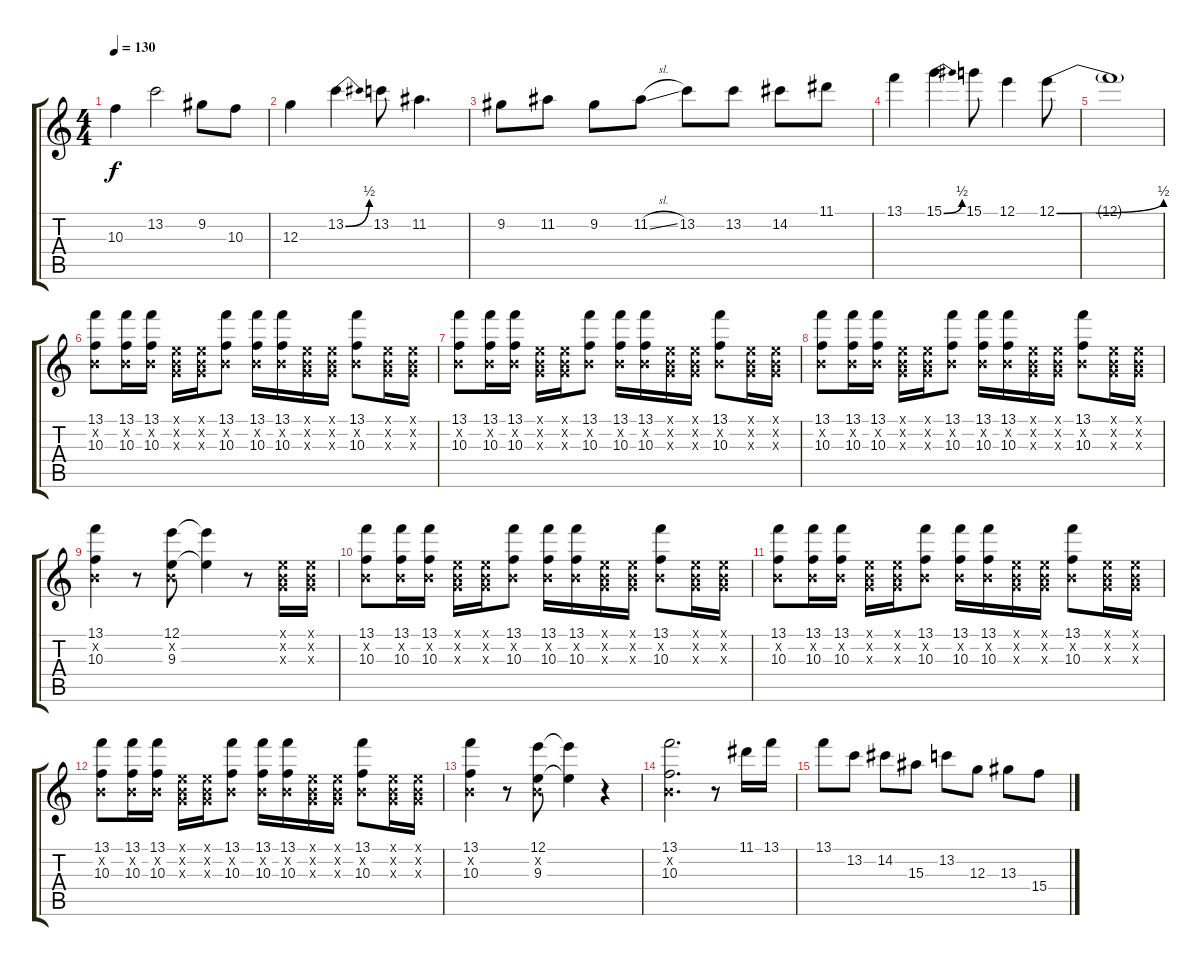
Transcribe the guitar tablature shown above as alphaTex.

\track "" {instrument distortionguitar}
\staff {score tabs}
\tuning (E4 B3 G3 D3 A2 E2) {hide}
\ts (4 4)
\tempo 130
\clef g2
\ks c
10.3.4{dy f} 13.2.2 9.2.8 10.3.8 |
12.3.4 13.2{be (bend 0 0 60 2)}.4 13.2.8 11.2.4{d} |
9.2.8 11.2.8 9.2.8 11.2{sl}.8 13.2.8 13.2.8 14.2.8 11.1.8 |
13.1.4 15.1{be (bend 0 0 60 2)}.4 15.1.8 12.1.4 12.1{be (bend 0 0 60 2)}.8 |
12.1{t}.1 |
(13.1 0.2{x} 10.3).8 (13.1 0.2{x} 10.3).16 (13.1 0.2{x} 10.3).16 (0.1{x} 0.2{x} 0.3{x}).16 (0.1{x} 0.2{x} 0.3{x}).16 (13.1 0.2{x} 10.3).8 (13.1 0.2{x} 10.3).16 (13.1 0.2{x} 10.3).16 (0.1{x} 0.2{x} 0.3{x}).16 (0.1{x} 0.2{x} 0.3{x}).16 (13.1 0.2{x} 10.3).8 (0.1{x} 0.2{x} 0.3{x}).16 (0.1{x} 0.2{x} 0.3{x}).16 |
(13.1 0.2{x} 10.3).8 (13.1 0.2{x} 10.3).16 (13.1 0.2{x} 10.3).16 (0.1{x} 0.2{x} 0.3{x}).16 (0.1{x} 0.2{x} 0.3{x}).16 (13.1 0.2{x} 10.3).8 (13.1 0.2{x} 10.3).16 (13.1 0.2{x} 10.3).16 (0.1{x} 0.2{x} 0.3{x}).16 (0.1{x} 0.2{x} 0.3{x}).16 (13.1 0.2{x} 10.3).8 (0.1{x} 0.2{x} 0.3{x}).16 (0.1{x} 0.2{x} 0.3{x}).16 |
(13.1 0.2{x} 10.3).8 (13.1 0.2{x} 10.3).16 (13.1 0.2{x} 10.3).16 (0.1{x} 0.2{x} 0.3{x}).16 (0.1{x} 0.2{x} 0.3{x}).16 (13.1 0.2{x} 10.3).8 (13.1 0.2{x} 10.3).16 (13.1 0.2{x} 10.3).16 (0.1{x} 0.2{x} 0.3{x}).16 (0.1{x} 0.2{x} 0.3{x}).16 (13.1 0.2{x} 10.3).8 (0.1{x} 0.2{x} 0.3{x}).16 (0.1{x} 0.2{x} 0.3{x}).16 |
(13.1 0.2{x} 10.3).4 r.8 (12.1 0.2{x} 9.3).8 (12.1{t} 9.3{t}).4 r.8 (0.1{x} 0.2{x} 0.3{x}).16 (0.1{x} 0.2{x} 0.3{x}).16 |
(13.1 0.2{x} 10.3).8 (13.1 0.2{x} 10.3).16 (13.1 0.2{x} 10.3).16 (0.1{x} 0.2{x} 0.3{x}).16 (0.1{x} 0.2{x} 0.3{x}).16 (13.1 0.2{x} 10.3).8 (13.1 0.2{x} 10.3).16 (13.1 0.2{x} 10.3).16 (0.1{x} 0.2{x} 0.3{x}).16 (0.1{x} 0.2{x} 0.3{x}).16 (13.1 0.2{x} 10.3).8 (0.1{x} 0.2{x} 0.3{x}).16 (0.1{x} 0.2{x} 0.3{x}).16 |
(13.1 0.2{x} 10.3).8 (13.1 0.2{x} 10.3).16 (13.1 0.2{x} 10.3).16 (0.1{x} 0.2{x} 0.3{x}).16 (0.1{x} 0.2{x} 0.3{x}).16 (13.1 0.2{x} 10.3).8 (13.1 0.2{x} 10.3).16 (13.1 0.2{x} 10.3).16 (0.1{x} 0.2{x} 0.3{x}).16 (0.1{x} 0.2{x} 0.3{x}).16 (13.1 0.2{x} 10.3).8 (0.1{x} 0.2{x} 0.3{x}).16 (0.1{x} 0.2{x} 0.3{x}).16 |
(13.1 0.2{x} 10.3).8 (13.1 0.2{x} 10.3).16 (13.1 0.2{x} 10.3).16 (0.1{x} 0.2{x} 0.3{x}).16 (0.1{x} 0.2{x} 0.3{x}).16 (13.1 0.2{x} 10.3).8 (13.1 0.2{x} 10.3).16 (13.1 0.2{x} 10.3).16 (0.1{x} 0.2{x} 0.3{x}).16 (0.1{x} 0.2{x} 0.3{x}).16 (13.1 0.2{x} 10.3).8 (0.1{x} 0.2{x} 0.3{x}).16 (0.1{x} 0.2{x} 0.3{x}).16 |
(13.1 0.2{x} 10.3).4 r.8 (12.1 0.2{x} 9.3).8 (12.1{t} 9.3{t}).4 r.4 |
(13.1 0.2{x} 10.3).2{d} r.8 11.1.16 13.1.16 |
13.1.8 13.2.8 14.2.8 15.3.8 13.2.8 12.3.8 13.3.8 15.4.8
